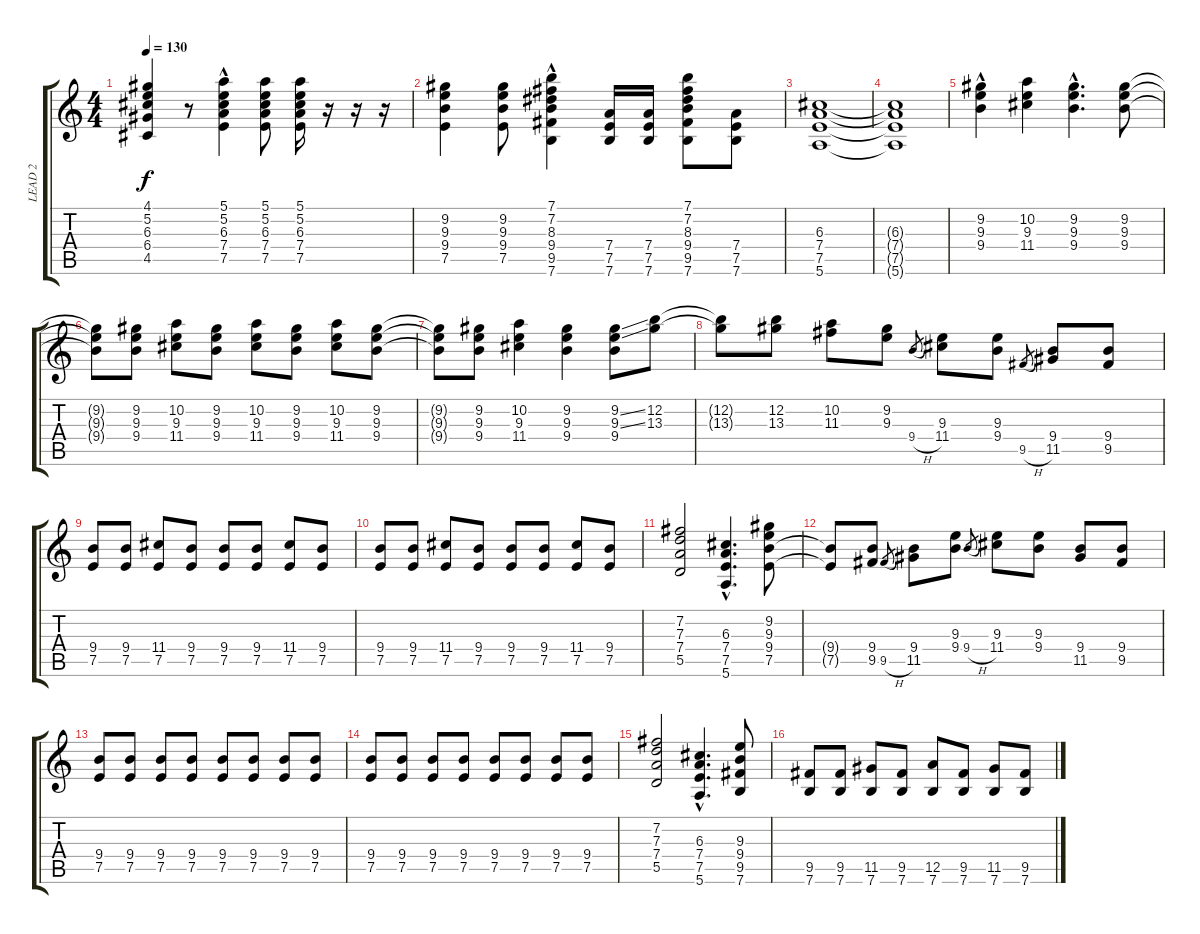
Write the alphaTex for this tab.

\track ("LEAD 2" "LEAD 2") {instrument distortionguitar}
\staff {score tabs}
\tuning (E4 B3 G3 D3 A2 E2) {hide}
\ts (4 4)
\tempo 130
\clef g2
\ks c
(4.1 5.2 6.3 6.4 4.5).4{dy f} r.8 (5.1{hac} 5.2 6.3 7.4 7.5).4 (5.1 5.2 6.3 7.4 7.5).8 (5.1 5.2 6.3 7.4 7.5).16 r.16 r.16 r.16 |
(9.2 9.3 9.4 7.5).4 (9.2 9.3 9.4 7.5).8 (7.1{hac} 7.2 8.3 9.4 9.5 7.6).4 (7.4 7.5 7.6).16 (7.4 7.5 7.6).16 (7.1 7.2 8.3 9.4 9.5 7.6).8 (7.4 7.5 7.6).8 |
(6.3 7.4 7.5 5.6).1 |
(6.3{t} 7.4{t} 7.5{t} 5.6{t}).1 |
(9.2{hac} 9.3 9.4).4 (10.2 9.3 11.4).4 (9.2 9.3{hac} 9.4{hac}).4{d} (9.2 9.3 9.4).8 |
(9.2{t} 9.3{t} 9.4{t}).8 (9.2 9.3 9.4).8 (10.2 9.3 11.4).8 (9.2 9.3 9.4).8 (10.2 9.3 11.4).8 (9.2 9.3 9.4).8 (10.2 9.3 11.4).8 (9.2 9.3 9.4).8 |
(9.2{t} 9.3{t} 9.4{t}).8 (9.2 9.3 9.4).8 (10.2 9.3 11.4).4 (9.2 9.3 9.4).4 (9.2{ss} 9.3{ss} 9.4).8 (12.2 13.3).8 |
(12.2{t} 13.3{t}).8 (12.2 13.3).8 (10.2 11.3).8 (9.2 9.3).8 9.4{h}.8{gr} (9.3 11.4).8 (9.3 9.4).8 9.5{h}.8{gr} (9.4 11.5).8 (9.4 9.5).8 |
(9.4 7.5).8 (9.4 7.5).8 (11.4 7.5).8 (9.4 7.5).8 (9.4 7.5).8 (9.4 7.5).8 (11.4 7.5).8 (9.4 7.5).8 |
(9.4 7.5).8 (9.4 7.5).8 (11.4 7.5).8 (9.4 7.5).8 (9.4 7.5).8 (9.4 7.5).8 (11.4 7.5).8 (9.4 7.5).8 |
(7.2 7.3 7.4 5.5).2 (6.3{hac} 7.4{hac} 7.5{hac} 5.6{hac}).4{d} (9.2 9.3 9.4 7.5).8 |
(9.4{t} 7.5{t}).8 (9.4 9.5).8 9.5{h}.8{gr} (9.4 11.5).8 (9.3 9.4).8 9.4{h}.8{gr} (9.3 11.4).8 (9.3 9.4).8 (9.4 11.5).8 (9.4 9.5).8 |
(9.4 7.5).8 (9.4 7.5).8 (9.4 7.5).8 (9.4 7.5).8 (9.4 7.5).8 (9.4 7.5).8 (9.4 7.5).8 (9.4 7.5).8 |
(9.4 7.5).8 (9.4 7.5).8 (9.4 7.5).8 (9.4 7.5).8 (9.4 7.5).8 (9.4 7.5).8 (9.4 7.5).8 (9.4 7.5).8 |
(7.2 7.3 7.4 5.5).2 (6.3{hac} 7.4{hac} 7.5{hac} 5.6{hac}).4{d} (9.3 9.4 9.5 7.6).8 |
(9.5 7.6).8 (9.5 7.6).8 (11.5 7.6).8 (9.5 7.6).8 (12.5 7.6).8 (9.5 7.6).8 (11.5 7.6).8 (9.5 7.6).8
